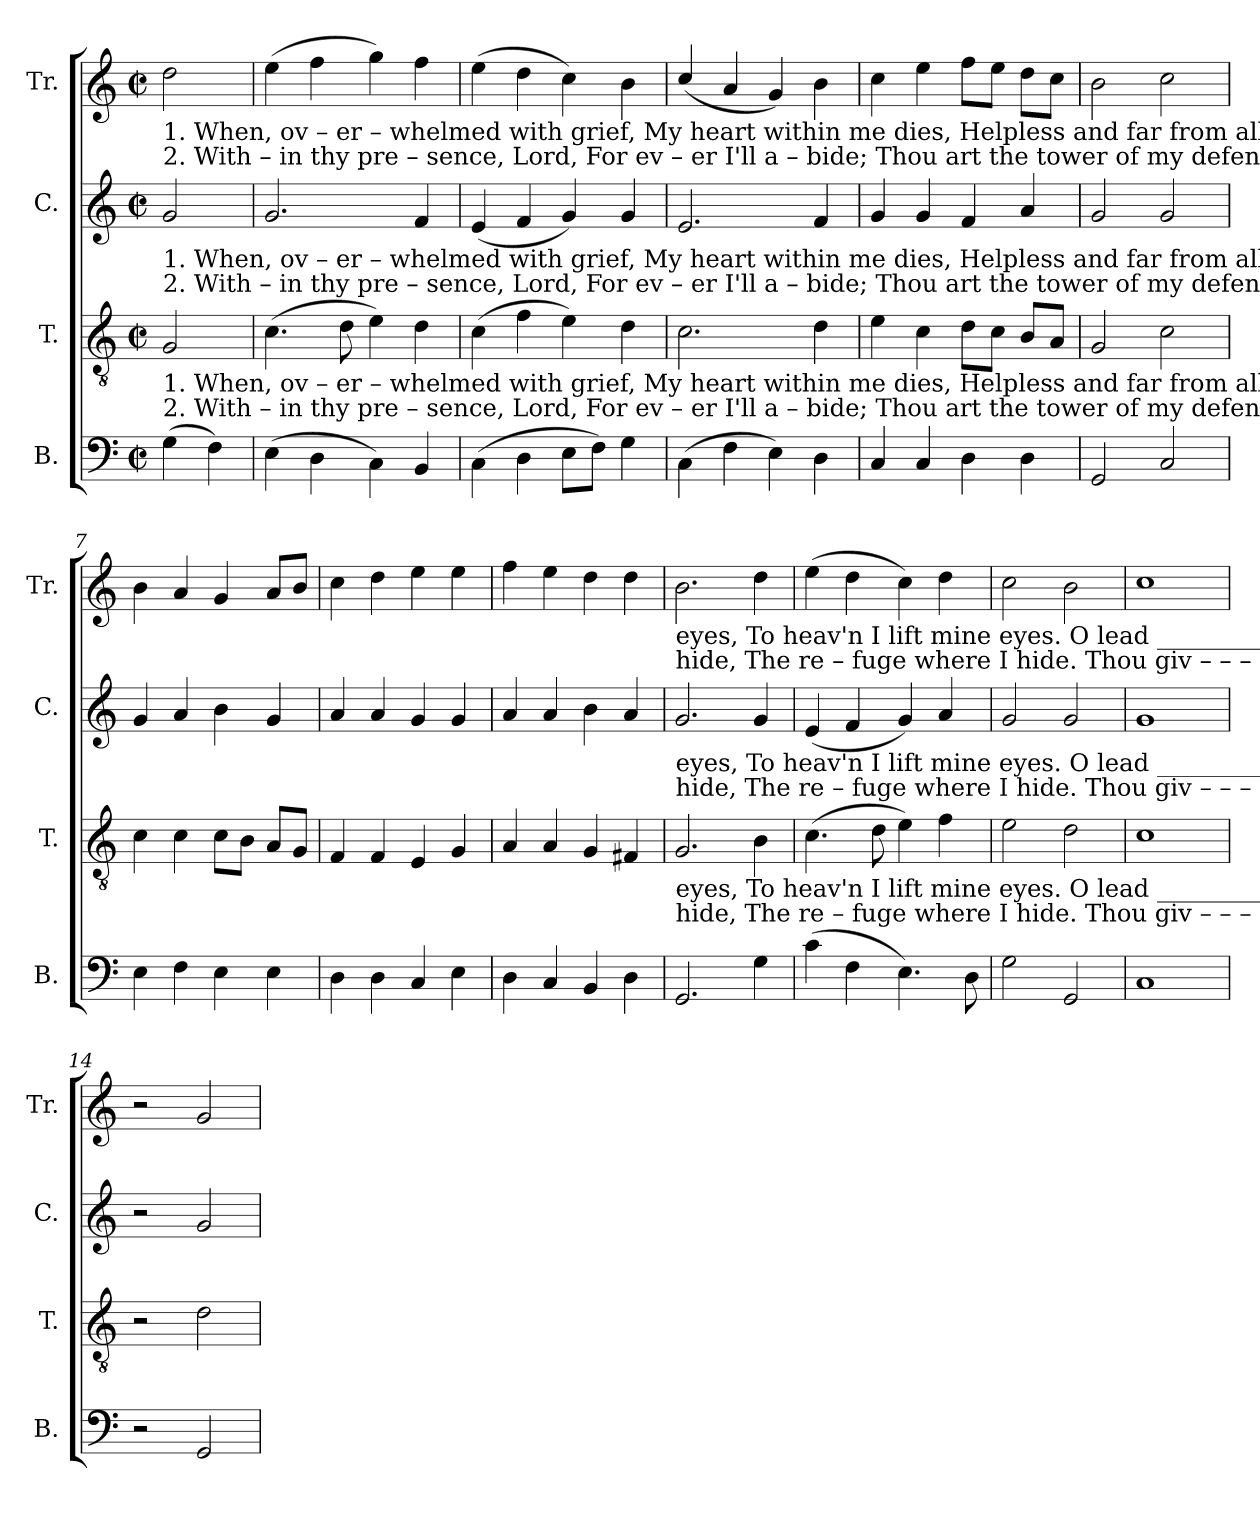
**kern	**kern	**kern	**kern
*part4	*part3	*part2	*part1
*staff4	*staff3	*staff2	*staff1
*I"B.	*I"T.	*I"C.	*I"Tr.
*I'B.	*I'T.	*I'C.	*I'Tr.
*clefF4	*clefGv2	*clefG2	*clefG2
*k[]	*k[]	*k[]	*k[]
*M2/2	*M2/2	*M2/2	*M2/2
*met(c|)	*met(c|)	*met(c|)	*met(c|)
*MM120	*MM120	*MM120	*MM120
=1	=1	=1	=1
!	!	!	!LO:TX:b:t=1. When,    ov     –     er    –  whelmed    with   grief,     My heart  within    me   dies, Helpless  and  far  from  all  relief, To heav'n I lift mine
!	!	!	!LO:TX:b:t=2. With  –   in            thy       pre     –     sence,  Lord,    For   ev – er   I'll      a – bide; Thou art the tower of my defense, The refuge where I
!	!	!LO:TX:b:t=1. When,    ov     –     er    –  whelmed    with   grief,     My heart  within    me   dies, Helpless  and  far  from  all  relief, To heav'n I lift mine	!
!	!	!LO:TX:b:t=2. With  –   in            thy       pre     –     sence,  Lord,    For   ev – er   I'll      a – bide; Thou art the tower of my defense, The refuge where I	!
!	!LO:TX:b:t=1. When,    ov     –     er    –  whelmed    with   grief,     My heart  within    me   dies, Helpless  and  far  from  all  relief, To heav'n I lift mine	!	!
!	!LO:TX:b:t=2. With  –   in            thy       pre     –     sence,  Lord,    For   ev – er   I'll      a – bide; Thou art the tower of my defense, The refuge where I	!	!
(>4G\	2G/	2g/	2dd\
4F\)	.	.	.
=2	=2	=2	=2
(>4E\	(>4.c\	2.g/	(>4ee\
4D\	.	.	4ff\
.	8d\	.	.
4C\)	4e\)	.	4gg\)
4BB/	4d\	4f/	4ff\
=3	=3	=3	=3
(>4C\	(>4c\	(<4e/	(>4ee\
4D\	4f\	4f/	4dd\
8E\L	4e\)	4g/)	4cc\)
8F\J)	.	.	.
4G\	4d\	4g/	4b\
=4	=4	=4	=4
(>4C\	2.c\	2.e/	(<4cc/
4F\	.	.	4a/
4E\)	.	.	4g/)
4D\	4d\	4f/	4b\
=5	=5	=5	=5
4C/	4e\	4g/	4cc\
4C/	4c\	4g/	4ee\
4D\	8d\L	4f/	8ff\L
.	8c\J	.	8ee\J
4D\	8B/L	4a/	8dd\L
.	8A/J	.	8cc\J
=6	=6	=6	=6
2GG/	2G/	2g/	2b\
2C/	2c\	2g/	2cc\
=7	=7	=7	=7
4E\	4c\	4g/	4b\
4F\	4c\	4a/	4a/
4E\	8c\L	4b\	4g/
.	8B\J	.	.
4E\	8A/L	4g/	8a/L
.	8G/J	.	8b/J
=8	=8	=8	=8
4D\	4F/	4a/	4cc\
4D\	4F/	4a/	4dd\
4C/	4E/	4g/	4ee\
4E\	4G/	4g/	4ee\
=9	=9	=9	=9
4D\	4A/	4a/	4ff\
4C/	4A/	4a/	4ee\
4BB/	4G/	4b\	4dd\
4D\	4F#X/	4a/	4dd\
!!LO:LB:g=z
=10	=10	=10	=10
!	!	!	!LO:TX:b:t=eyes, To    heav'n          I      lift   mine  eyes.        O   lead  ______________________   me        to          the rock, O lead me  to    the rock That's
!	!	!	!LO:TX:b:t=hide, The  re      –      fuge    where   I   hide.     Thou giv       –         –          –          –      est        me         the  lot, Thou  givest me  the  lot   Of
!	!	!LO:TX:b:t=eyes, To    heav'n          I      lift   mine  eyes.        O   lead  ______________________   me        to          the rock, O lead me  to    the rock That's	!
!	!	!LO:TX:b:t=hide, The  re      –      fuge    where   I   hide.     Thou giv       –         –          –          –      est        me         the  lot, Thou  givest me  the  lot   Of	!
!	!LO:TX:b:t=eyes, To    heav'n          I      lift   mine  eyes.        O   lead  ______________________   me        to          the rock, O lead me  to    the rock That's	!	!
!	!LO:TX:b:t=hide, The  re      –      fuge    where   I   hide.     Thou giv       –         –          –          –      est        me         the  lot, Thou  givest me  the  lot   Of	!	!
2.GG/	2.G/	2.g/	2.b\
4G\	4B\	4g/	4dd\
=11	=11	=11	=11
(>4c\	(>4.c\	(<4e/	(>4ee\
4F\	.	4f/	4dd\
.	8d\	.	.
4.E\)	4e\)	4g/)	4cc\)
.	4f\	4a/	4dd\
8D\	.	.	.
=12	=12	=12	=12
2G\	2e\	2g/	2cc\
2GG/	2d\	2g/	2b\
=13	=13	=13	=13
1C	1c	1g	1cc
=14	=14	=14	=14
2r	2r	2r	2r
2GG/	2d\	2g/	2g/
=	=	=	=
*-	*-	*-	*-
